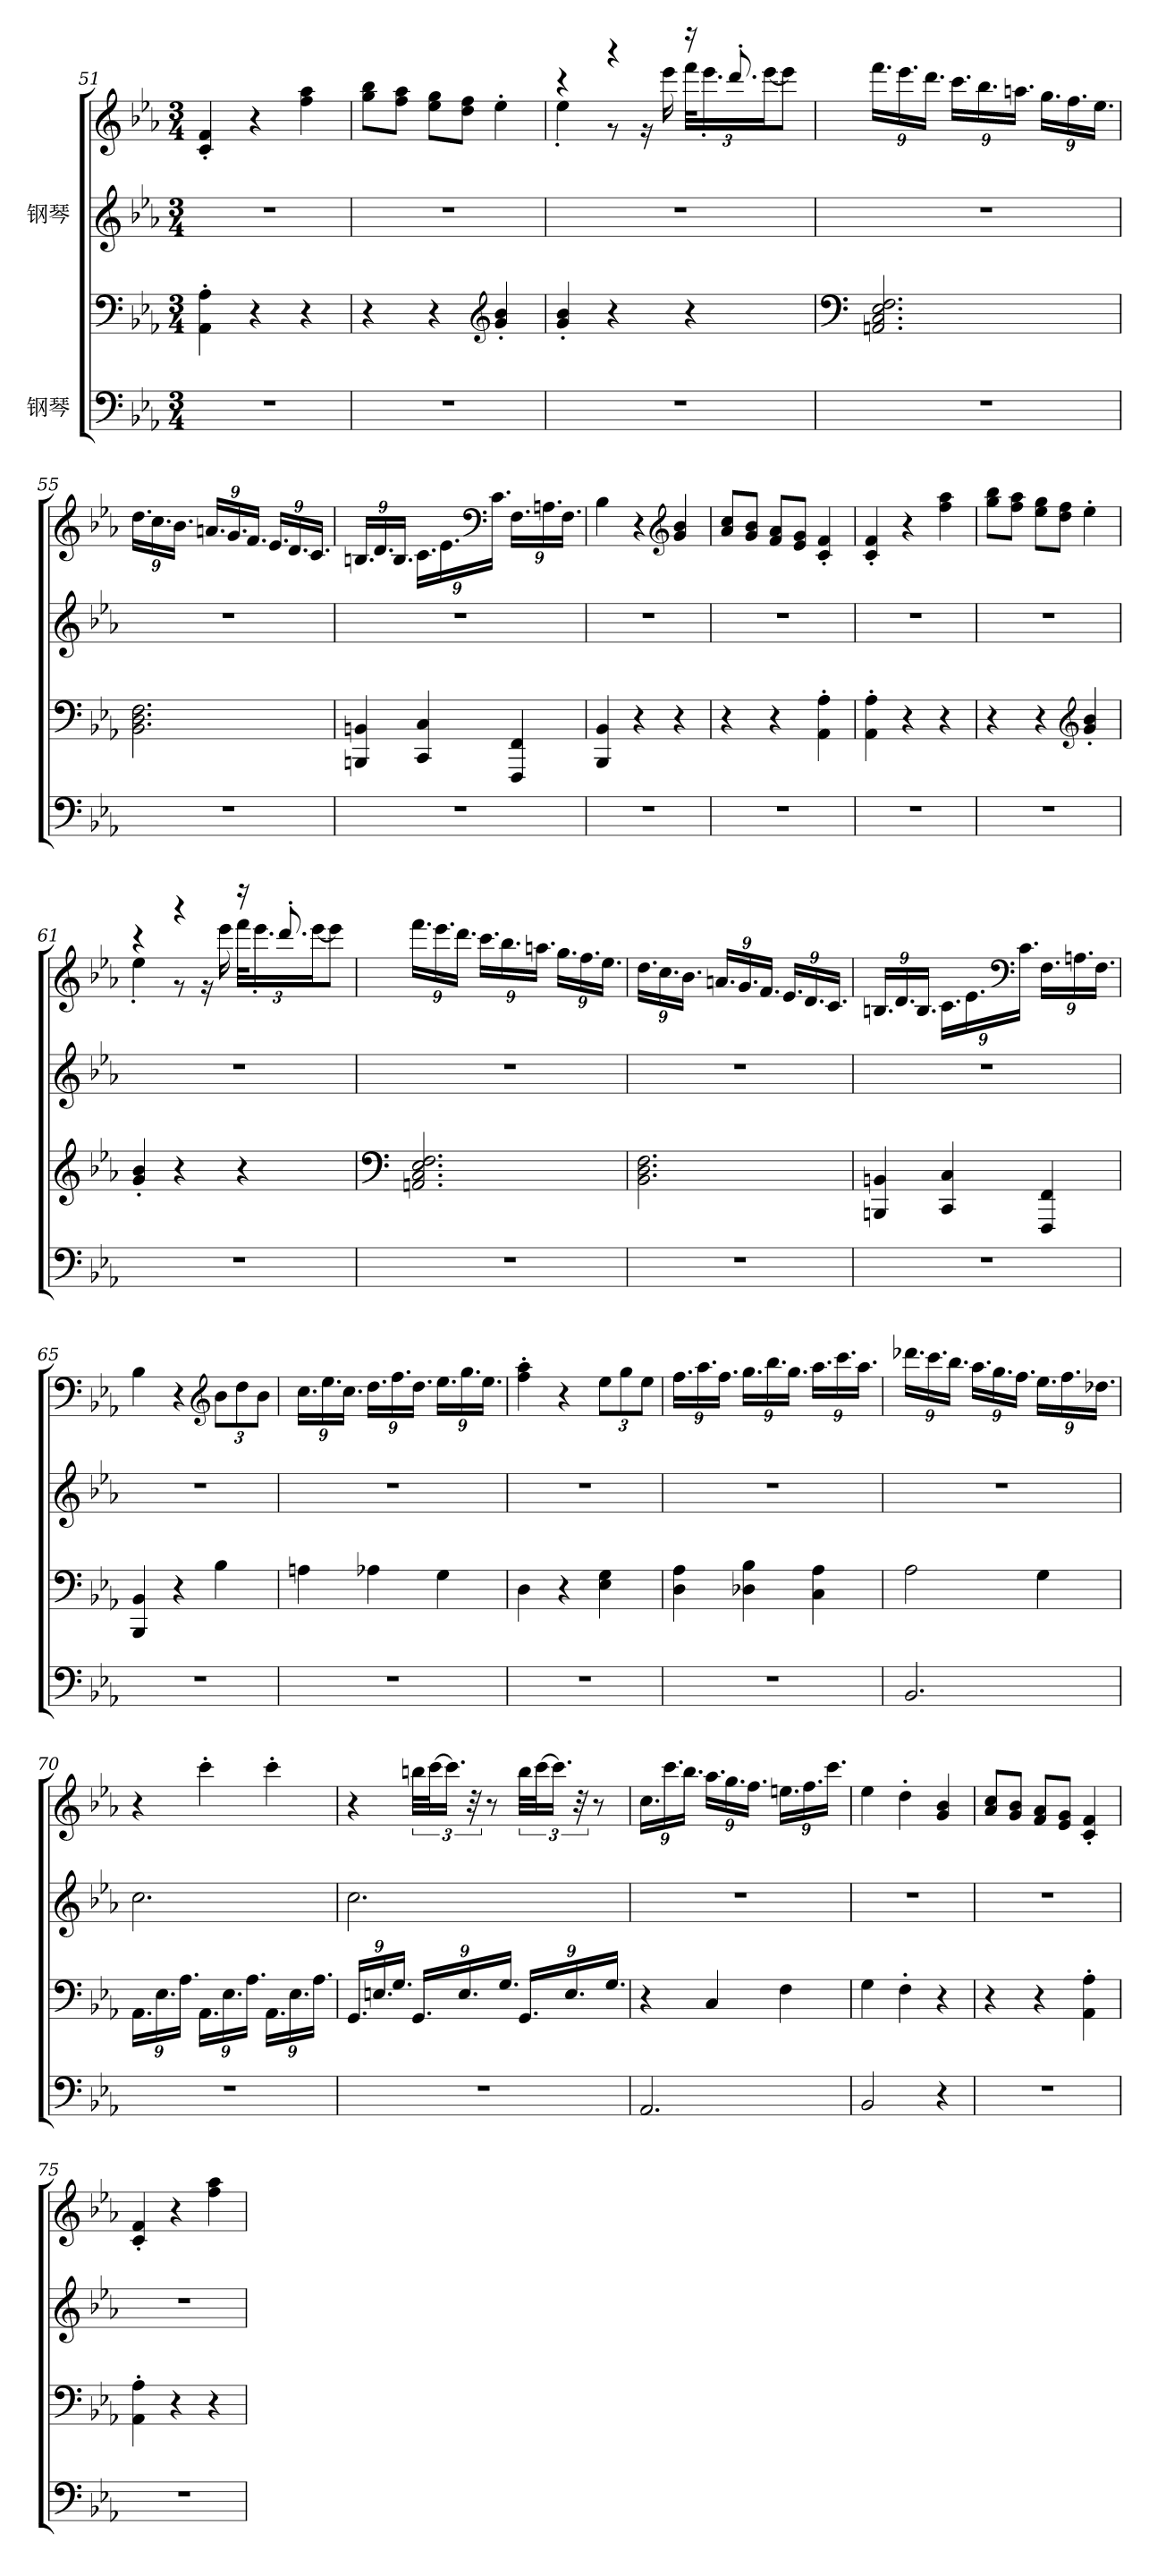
**kern	**kern	**kern	**kern
*part2	*part2	*part1	*part1
*staff4	*staff3	*staff2	*staff1
*I"钢琴	*	*I"钢琴	*
*clefF4	*clefF4	*clefG2	*clefG2
*k[b-e-a-]	*k[b-e-a-]	*k[b-e-a-]	*k[b-e-a-]
*M3/4	*M3/4	*M3/4	*M3/4
=51	=51	=51	=51
2.r	4AA-\' 4A-\'	2.r	4c/' 4f/'
.	4r	.	4r
.	4r	.	4ff\ 4aa-\
=52	=52	=52	=52
2.r	4r	2.r	8gg\ 8bb-\L
.	.	.	8ff\ 8aa-\J
.	4r	.	8ee-\ 8gg\L
.	.	.	8dd\ 8ff\J
*	*clefG2	*	*
.	4g/' 4b-/'	.	4ee-'\
=53	=53	=53	=53
*	*	*	*^
2.r	4g/' 4b-/'	2.r	4r	4ee-'\
.	4r	.	4r	8r
.	.	.	.	16r
.	.	.	.	16eee-\
*	*	*	*	*Xbrackettup
.	4r	.	16r	48fff\KLL
.	.	.	.	24.eee-'\
.	.	.	8.ddd'/	.
.	.	.	.	[24eee-\J
.	.	.	.	8eee-\J]
*	*	*	*v	*v
!!LO:PB:g=z
=54	=54	=54	=54
*	*clefF4	*	*
2.r	2.AAn/ 2.C/ 2.E-/ 2.F/	2.r	18.fff\LL
.	.	.	18.eee-\
.	.	.	18.ddd\JJ
.	.	.	18.ccc\LL
.	.	.	18.bb-\
.	.	.	18.aan\JJ
.	.	.	18.gg\LL
.	.	.	18.ff\
.	.	.	18.ee-\JJ
=55	=55	=55	=55
2.r	2.BB-\ 2.D\ 2.F\	2.r	18.dd\LL
.	.	.	18.cc\
.	.	.	18.b-\JJ
.	.	.	18.an/LL
.	.	.	18.g/
.	.	.	18.f/JJ
.	.	.	18.e-/LL
.	.	.	18.d/
.	.	.	18.c/JJ
!!LO:LB:g=z
=56	=56	=56	=56
2.r	4BBBn/ 4BBn/	2.r	18.Bn/LL
.	.	.	18.d/
.	.	.	18.B/JJ
.	4CC/ 4C/	.	18.c\LL
.	.	.	18.e-\
*	*	*	*clefF4
.	.	.	18.c\JJ
.	4FFF/ 4FF/	.	18.F\LL
.	.	.	18.An\
.	.	.	18.F\JJ
=57	=57	=57	=57
2.r	4BBB-/ 4BB-/	2.r	4B-\
.	4r	.	4r
*	*	*	*clefG2
.	4r	.	4g/ 4b-/
=58	=58	=58	=58
2.r	4r	2.r	8a-/ 8cc/L
.	.	.	8g/ 8b-/J
.	4r	.	8f/ 8a-/L
.	.	.	8e-/ 8g/J
.	4AA-\' 4A-\'	.	4c/' 4f/'
=59	=59	=59	=59
2.r	4AA-\' 4A-\'	2.r	4c/' 4f/'
.	4r	.	4r
.	4r	.	4ff\ 4aa-\
=60	=60	=60	=60
2.r	4r	2.r	8gg\ 8bb-\L
.	.	.	8ff\ 8aa-\J
.	4r	.	8ee-\ 8gg\L
.	.	.	8dd\ 8ff\J
*	*clefG2	*	*
.	4g/' 4b-/'	.	4ee-'\
!!LO:LB:g=z
=61	=61	=61	=61
*	*	*	*^
2.r	4g/' 4b-/'	2.r	4r	4ee-'\
.	4r	.	4r	8r
.	.	.	.	16r
.	.	.	.	16eee-\
.	4r	.	16r	48fff\KLL
.	.	.	.	24.eee-'\
.	.	.	8.ddd'/	.
.	.	.	.	[24eee-\J
.	.	.	.	8eee-\J]
*	*	*	*v	*v
=62	=62	=62	=62
*	*clefF4	*	*
2.r	2.AAn/ 2.C/ 2.E-/ 2.F/	2.r	18.fff\LL
.	.	.	18.eee-\
.	.	.	18.ddd\JJ
.	.	.	18.ccc\LL
.	.	.	18.bb-\
.	.	.	18.aan\JJ
.	.	.	18.gg\LL
.	.	.	18.ff\
.	.	.	18.ee-\JJ
!!LO:PB:g=z
=63	=63	=63	=63
2.r	2.BB-\ 2.D\ 2.F\	2.r	18.dd\LL
.	.	.	18.cc\
.	.	.	18.b-\JJ
.	.	.	18.an/LL
.	.	.	18.g/
.	.	.	18.f/JJ
.	.	.	18.e-/LL
.	.	.	18.d/
.	.	.	18.c/JJ
=64	=64	=64	=64
2.r	4BBBn/ 4BBn/	2.r	18.Bn/LL
.	.	.	18.d/
.	.	.	18.B/JJ
.	4CC/ 4C/	.	18.c\LL
.	.	.	18.e-\
*	*	*	*clefF4
.	.	.	18.c\JJ
.	4FFF/ 4FF/	.	18.F\LL
.	.	.	18.An\
.	.	.	18.F\JJ
=65	=65	=65	=65
2.r	4BBB-/ 4BB-/	2.r	4B-\
.	4r	.	4r
*	*	*	*clefG2
.	4B-\	.	12b-\L
.	.	.	12dd\
.	.	.	12b-\J
!!LO:LB:g=z
=66	=66	=66	=66
2.r	4An\	2.r	18.cc\LL
.	.	.	18.ee-\
.	.	.	18.cc\JJ
.	4A-X\	.	18.dd\LL
.	.	.	18.ff\
.	.	.	18.dd\JJ
.	4G\	.	18.ee-\LL
.	.	.	18.gg\
.	.	.	18.ee-\JJ
=67	=67	=67	=67
2.r	4D\	2.r	4ff\' 4aa-\'
.	4r	.	4r
.	4E-\ 4G\	.	12ee-\L
.	.	.	12gg\
.	.	.	12ee-\J
=68	=68	=68	=68
2.r	4D\ 4A-\	2.r	18.ff\LL
.	.	.	18.aa-\
.	.	.	18.ff\JJ
.	4D-X\ 4B-\	.	18.gg\LL
.	.	.	18.bb-\
.	.	.	18.gg\JJ
.	4C\ 4A-\	.	18.aa-\LL
.	.	.	18.ccc\
.	.	.	18.aa-\JJ
!!LO:LB:g=z
=69	=69	=69	=69
2.BB-/	2A-\	2.r	18.ddd-X\LL
.	.	.	18.ccc\
.	.	.	18.bb-\JJ
.	.	.	18.aa-\LL
.	.	.	18.gg\
.	.	.	18.ff\JJ
.	4G\	.	18.ee-\LL
.	.	.	18.ff\
.	.	.	18.dd-X\JJ
=70	=70	=70	=70
*	*Xbrackettup	*	*
2.r	18.AA-\LL	2.cc\	4r
.	18.E-\	.	.
.	18.A-\JJ	.	.
.	18.AA-\LL	.	4ccc'\
.	18.E-\	.	.
.	18.A-\JJ	.	.
.	18.AA-\LL	.	4ccc'\
.	18.E-\	.	.
.	18.A-\JJ	.	.
!!LO:PB:g=z
=71	=71	=71	=71
2.r	18.GG/LL	2.cc\	4r
.	18.En/	.	.
.	18.G/JJ	.	.
*	*	*	*brackettup
.	18.GG/LL	.	48bbn\LLL
.	.	.	[48ccc\J
.	.	.	24.ccc\JJ]
.	18.E/	.	.
.	.	.	48r
.	.	.	8r
.	18.G/JJ	.	.
.	18.GG/LL	.	48bb\LLL
.	.	.	[48ccc\J
.	.	.	24.ccc\JJ]
.	18.E/	.	.
.	.	.	48r
.	.	.	8r
.	18.G/JJ	.	.
=72	=72	=72	=72
*	*	*	*Xbrackettup
2.AA-/	4r	2.r	18.cc\LL
.	.	.	18.ccc\
.	.	.	18.bb-\JJ
.	4C/	.	18.aa-\LL
.	.	.	18.gg\
.	.	.	18.ff\JJ
.	4F\	.	18.een\LL
.	.	.	18.ff\
.	.	.	18.ccc\JJ
=73	=73	=73	=73
2BB-/	4G\	2.r	4ee-\
.	4F'\	.	4dd'\
4r	4r	.	4g/ 4b-/
!!LO:LB:g=z
=74	=74	=74	=74
2.r	4r	2.r	8a-/ 8cc/L
.	.	.	8g/ 8b-/J
.	4r	.	8f/ 8a-/L
.	.	.	8e-/ 8g/J
.	4AA-\' 4A-\'	.	4c/' 4f/'
=75	=75	=75	=75
2.r	4AA-\' 4A-\'	2.r	4c/' 4f/'
.	4r	.	4r
.	4r	.	4ff\ 4aa-\
=	=	=	=
*-	*-	*-	*-
